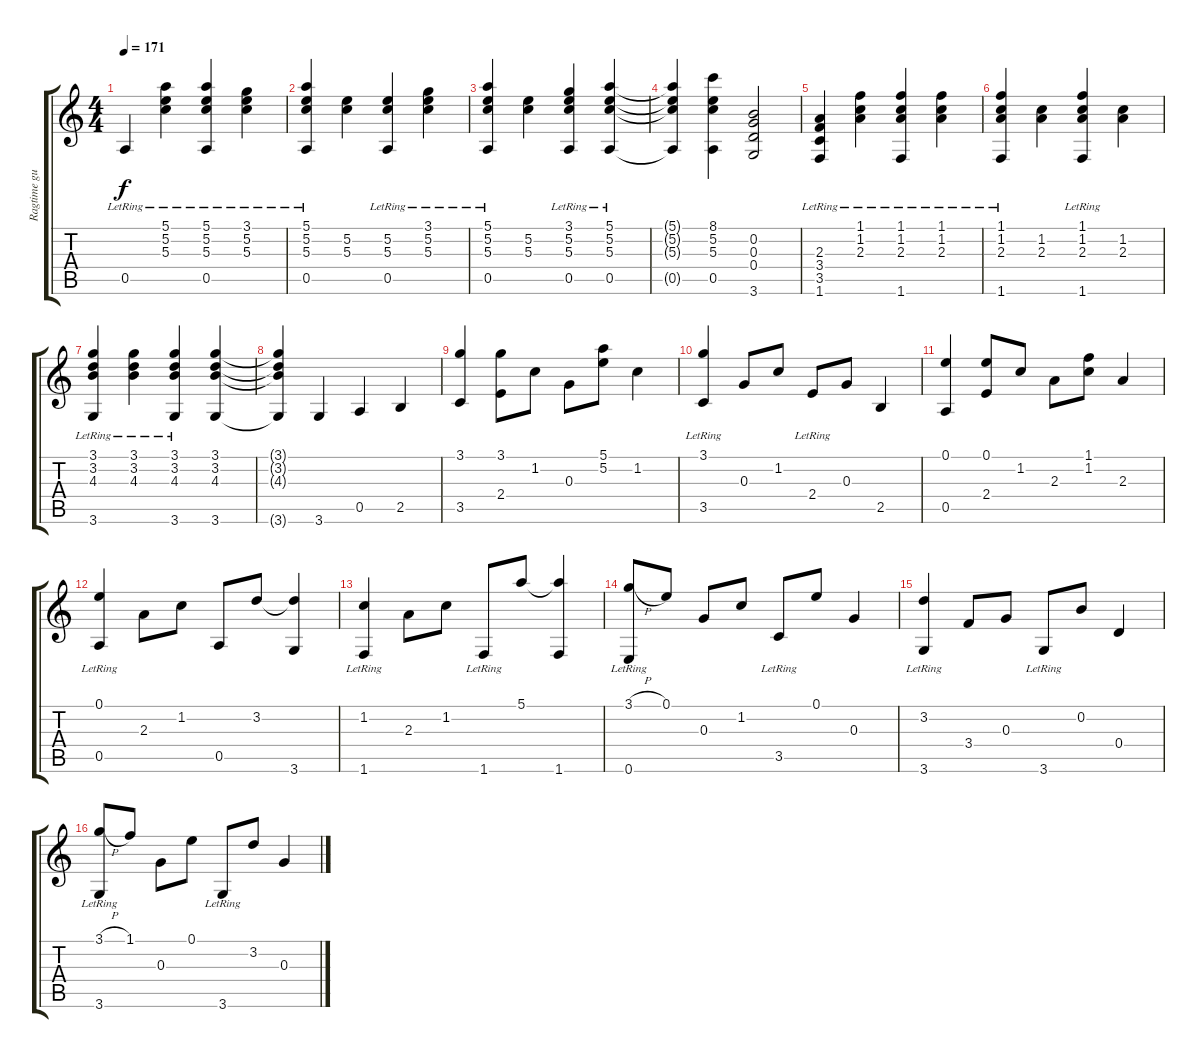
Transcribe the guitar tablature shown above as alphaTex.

\track ("Ragtime guitar" "Ragtime gu") {instrument acousticguitarsteel}
\staff {score tabs}
\tuning (E4 B3 G3 D3 A2 E2) {hide}
\ts (4 4)
\tempo 171
\clef g2
\ks c
0.5{lr}.4{dy f} (5.1{lr} 5.2 5.3).4 (5.1{lr} 5.2 5.3 0.5{lr}).4 (3.1{lr} 5.2 5.3).4 |
(5.1{lr} 5.2 5.3 0.5{lr}).4 (5.2 5.3).4 (5.2 5.3 0.5{lr}).4 (3.1{lr} 5.2 5.3).4 |
(5.1{lr} 5.2 5.3 0.5{lr}).4 (5.2 5.3).4 (3.1{lr} 5.2 5.3 0.5{lr}).4 (5.1 5.2 5.3 0.5{lr}).4 |
(5.1{t} 5.2{t} 5.3{t} 0.5{t}).4 (8.1 5.2 5.3 0.5).4 (0.2 0.3 0.4 3.6).2 |
(2.3 3.4{lr} 3.5{lr} 1.6{lr}).4 (1.1{lr} 1.2 2.3).4 (1.1{lr} 1.2 2.3 1.6).4 (1.1{lr} 1.2 2.3).4 |
(1.1{lr} 1.2 2.3 1.6{lr}).4 (1.2 2.3).4 (1.1{lr} 1.2 2.3 1.6{lr}).4 (1.2 2.3).4 |
(3.1{lr} 3.2 4.3 3.6{lr}).4 (3.1{lr} 3.2 4.3).4 (3.1{lr} 3.2 4.3 3.6).4 (3.1 3.2 4.3 3.6).4 |
(3.1{t} 3.2{t} 4.3{t} 3.6{t}).4 3.6.4 0.5.4 2.5.4 |
(3.1 3.5).4 (3.1 2.4).8 1.2.8 0.3.8 (5.1 5.2).8 1.2.4 |
(3.1{lr} 3.5{lr}).4 0.3.8 1.2.8 2.4{lr}.8 0.3.8 2.5.4 |
(0.1 0.5).4 (0.1 2.4).8 1.2.8 2.3.8 (1.1 1.2).8 2.3.4 |
(0.1{lr} 0.5{lr}).4 2.3.8 1.2.8 0.5.8 3.2.8 (3.2{t} 3.6).4 |
(1.2 1.6{lr}).4 2.3.8 1.2.8 1.6{lr}.8 5.1.8 (5.1{t} 1.6).4 |
(3.1{h} 0.6{lr}).8 0.1.8 0.3.8 1.2.8 3.5{lr}.8 0.1.8 0.3.4 |
(3.2 3.6{lr}).4 3.4.8 0.3.8 3.6{lr}.8 0.2.8 0.4.4 |
(3.1{h} 3.6{lr}).8 1.1.8 0.3.8 0.1.8 3.6{lr}.8 3.2.8 0.3.4
